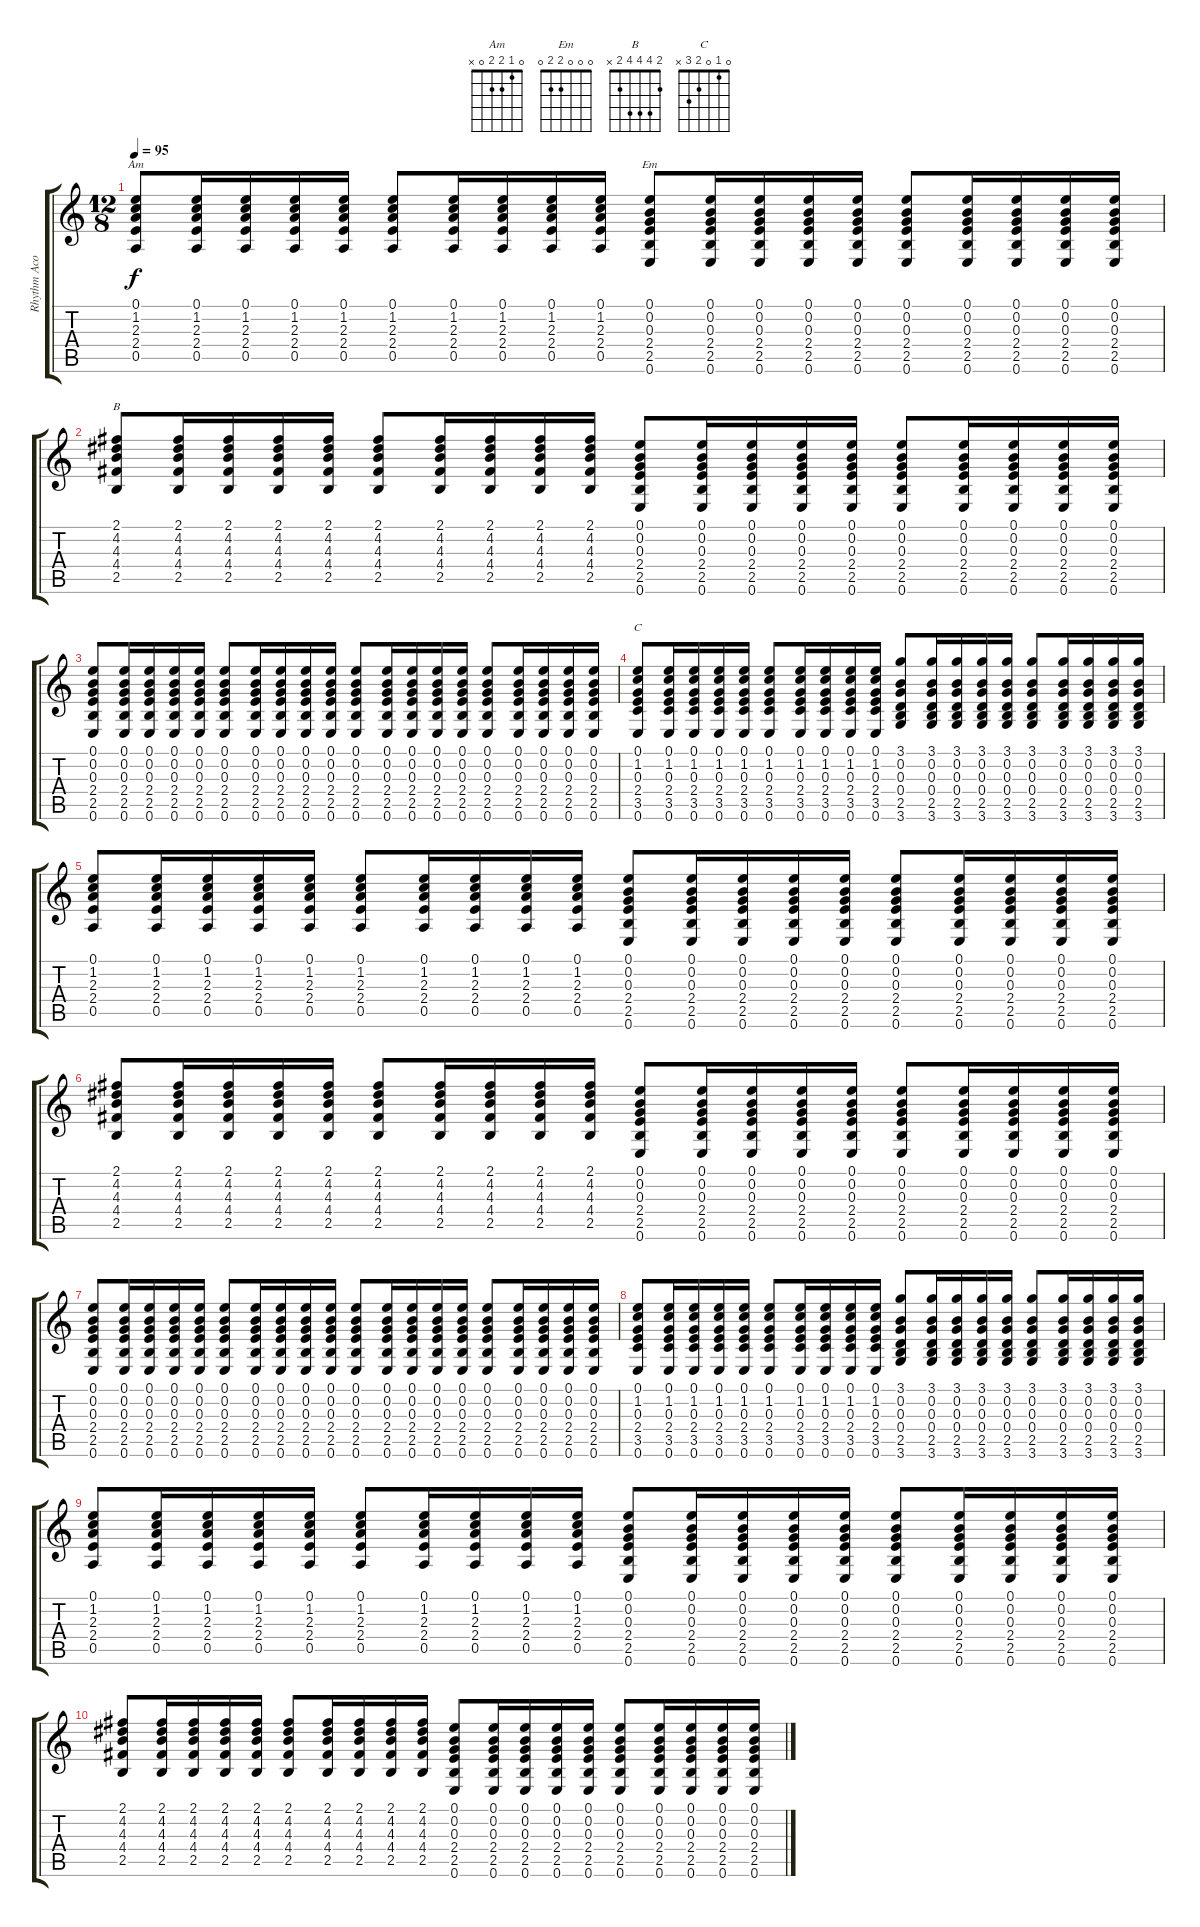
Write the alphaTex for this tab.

\track ("Rhythm Acoustic" "Rhythm Aco") {instrument acousticguitarsteel}
\staff {score tabs}
\tuning (E4 B3 G3 D3 A2 E2) {hide}
\chord ("Am" 0 1 2 2 0 x)
\chord ("Em" 0 0 0 2 2 0)
\chord ("B" 2 4 4 4 2 x)
\chord ("C" 0 1 0 2 3 x)
\ts (12 8)
\tempo 95
\clef g2
\ks c
(0.1 1.2 2.3 2.4 0.5).8{ch "Am" dy f} (0.1 1.2 2.3 2.4 0.5).16 (0.1 1.2 2.3 2.4 0.5).16 (0.1 1.2 2.3 2.4 0.5).16 (0.1 1.2 2.3 2.4 0.5).16 (0.1 1.2 2.3 2.4 0.5).8 (0.1 1.2 2.3 2.4 0.5).16 (0.1 1.2 2.3 2.4 0.5).16 (0.1 1.2 2.3 2.4 0.5).16 (0.1 1.2 2.3 2.4 0.5).16 (0.1 0.2 0.3 2.4 2.5 0.6).8{ch "Em"} (0.1 0.2 0.3 2.4 2.5 0.6).16 (0.1 0.2 0.3 2.4 2.5 0.6).16 (0.1 0.2 0.3 2.4 2.5 0.6).16 (0.1 0.2 0.3 2.4 2.5 0.6).16 (0.1 0.2 0.3 2.4 2.5 0.6).8 (0.1 0.2 0.3 2.4 2.5 0.6).16 (0.1 0.2 0.3 2.4 2.5 0.6).16 (0.1 0.2 0.3 2.4 2.5 0.6).16 (0.1 0.2 0.3 2.4 2.5 0.6).16 |
(2.1 4.2 4.3 4.4 2.5).8{ch "B"} (2.1 4.2 4.3 4.4 2.5).16 (2.1 4.2 4.3 4.4 2.5).16 (2.1 4.2 4.3 4.4 2.5).16 (2.1 4.2 4.3 4.4 2.5).16 (2.1 4.2 4.3 4.4 2.5).8 (2.1 4.2 4.3 4.4 2.5).16 (2.1 4.2 4.3 4.4 2.5).16 (2.1 4.2 4.3 4.4 2.5).16 (2.1 4.2 4.3 4.4 2.5).16 (0.1 0.2 0.3 2.4 2.5 0.6).8 (0.1 0.2 0.3 2.4 2.5 0.6).16 (0.1 0.2 0.3 2.4 2.5 0.6).16 (0.1 0.2 0.3 2.4 2.5 0.6).16 (0.1 0.2 0.3 2.4 2.5 0.6).16 (0.1 0.2 0.3 2.4 2.5 0.6).8 (0.1 0.2 0.3 2.4 2.5 0.6).16 (0.1 0.2 0.3 2.4 2.5 0.6).16 (0.1 0.2 0.3 2.4 2.5 0.6).16 (0.1 0.2 0.3 2.4 2.5 0.6).16 |
(0.1 0.2 0.3 2.4 2.5 0.6).8 (0.1 0.2 0.3 2.4 2.5 0.6).16 (0.1 0.2 0.3 2.4 2.5 0.6).16 (0.1 0.2 0.3 2.4 2.5 0.6).16 (0.1 0.2 0.3 2.4 2.5 0.6).16 (0.1 0.2 0.3 2.4 2.5 0.6).8 (0.1 0.2 0.3 2.4 2.5 0.6).16 (0.1 0.2 0.3 2.4 2.5 0.6).16 (0.1 0.2 0.3 2.4 2.5 0.6).16 (0.1 0.2 0.3 2.4 2.5 0.6).16 (0.1 0.2 0.3 2.4 2.5 0.6).8 (0.1 0.2 0.3 2.4 2.5 0.6).16 (0.1 0.2 0.3 2.4 2.5 0.6).16 (0.1 0.2 0.3 2.4 2.5 0.6).16 (0.1 0.2 0.3 2.4 2.5 0.6).16 (0.1 0.2 0.3 2.4 2.5 0.6).8 (0.1 0.2 0.3 2.4 2.5 0.6).16 (0.1 0.2 0.3 2.4 2.5 0.6).16 (0.1 0.2 0.3 2.4 2.5 0.6).16 (0.1 0.2 0.3 2.4 2.5 0.6).16 |
(0.1 1.2 0.3 2.4 3.5 0.6).8{ch "C"} (0.1 1.2 0.3 2.4 3.5 0.6).16 (0.1 1.2 0.3 2.4 3.5 0.6).16 (0.1 1.2 0.3 2.4 3.5 0.6).16 (0.1 1.2 0.3 2.4 3.5 0.6).16 (0.1 1.2 0.3 2.4 3.5 0.6).8 (0.1 1.2 0.3 2.4 3.5 0.6).16 (0.1 1.2 0.3 2.4 3.5 0.6).16 (0.1 1.2 0.3 2.4 3.5 0.6).16 (0.1 1.2 0.3 2.4 3.5 0.6).16 (3.1 0.2 0.3 0.4 2.5 3.6).8 (3.1 0.2 0.3 0.4 2.5 3.6).16 (3.1 0.2 0.3 0.4 2.5 3.6).16 (3.1 0.2 0.3 0.4 2.5 3.6).16 (3.1 0.2 0.3 0.4 2.5 3.6).16 (3.1 0.2 0.3 0.4 2.5 3.6).8 (3.1 0.2 0.3 0.4 2.5 3.6).16 (3.1 0.2 0.3 0.4 2.5 3.6).16 (3.1 0.2 0.3 0.4 2.5 3.6).16 (3.1 0.2 0.3 0.4 2.5 3.6).16 |
(0.1 1.2 2.3 2.4 0.5).8 (0.1 1.2 2.3 2.4 0.5).16 (0.1 1.2 2.3 2.4 0.5).16 (0.1 1.2 2.3 2.4 0.5).16 (0.1 1.2 2.3 2.4 0.5).16 (0.1 1.2 2.3 2.4 0.5).8 (0.1 1.2 2.3 2.4 0.5).16 (0.1 1.2 2.3 2.4 0.5).16 (0.1 1.2 2.3 2.4 0.5).16 (0.1 1.2 2.3 2.4 0.5).16 (0.1 0.2 0.3 2.4 2.5 0.6).8 (0.1 0.2 0.3 2.4 2.5 0.6).16 (0.1 0.2 0.3 2.4 2.5 0.6).16 (0.1 0.2 0.3 2.4 2.5 0.6).16 (0.1 0.2 0.3 2.4 2.5 0.6).16 (0.1 0.2 0.3 2.4 2.5 0.6).8 (0.1 0.2 0.3 2.4 2.5 0.6).16 (0.1 0.2 0.3 2.4 2.5 0.6).16 (0.1 0.2 0.3 2.4 2.5 0.6).16 (0.1 0.2 0.3 2.4 2.5 0.6).16 |
(2.1 4.2 4.3 4.4 2.5).8 (2.1 4.2 4.3 4.4 2.5).16 (2.1 4.2 4.3 4.4 2.5).16 (2.1 4.2 4.3 4.4 2.5).16 (2.1 4.2 4.3 4.4 2.5).16 (2.1 4.2 4.3 4.4 2.5).8 (2.1 4.2 4.3 4.4 2.5).16 (2.1 4.2 4.3 4.4 2.5).16 (2.1 4.2 4.3 4.4 2.5).16 (2.1 4.2 4.3 4.4 2.5).16 (0.1 0.2 0.3 2.4 2.5 0.6).8 (0.1 0.2 0.3 2.4 2.5 0.6).16 (0.1 0.2 0.3 2.4 2.5 0.6).16 (0.1 0.2 0.3 2.4 2.5 0.6).16 (0.1 0.2 0.3 2.4 2.5 0.6).16 (0.1 0.2 0.3 2.4 2.5 0.6).8 (0.1 0.2 0.3 2.4 2.5 0.6).16 (0.1 0.2 0.3 2.4 2.5 0.6).16 (0.1 0.2 0.3 2.4 2.5 0.6).16 (0.1 0.2 0.3 2.4 2.5 0.6).16 |
(0.1 0.2 0.3 2.4 2.5 0.6).8 (0.1 0.2 0.3 2.4 2.5 0.6).16 (0.1 0.2 0.3 2.4 2.5 0.6).16 (0.1 0.2 0.3 2.4 2.5 0.6).16 (0.1 0.2 0.3 2.4 2.5 0.6).16 (0.1 0.2 0.3 2.4 2.5 0.6).8 (0.1 0.2 0.3 2.4 2.5 0.6).16 (0.1 0.2 0.3 2.4 2.5 0.6).16 (0.1 0.2 0.3 2.4 2.5 0.6).16 (0.1 0.2 0.3 2.4 2.5 0.6).16 (0.1 0.2 0.3 2.4 2.5 0.6).8 (0.1 0.2 0.3 2.4 2.5 0.6).16 (0.1 0.2 0.3 2.4 2.5 0.6).16 (0.1 0.2 0.3 2.4 2.5 0.6).16 (0.1 0.2 0.3 2.4 2.5 0.6).16 (0.1 0.2 0.3 2.4 2.5 0.6).8 (0.1 0.2 0.3 2.4 2.5 0.6).16 (0.1 0.2 0.3 2.4 2.5 0.6).16 (0.1 0.2 0.3 2.4 2.5 0.6).16 (0.1 0.2 0.3 2.4 2.5 0.6).16 |
(0.1 1.2 0.3 2.4 3.5 0.6).8 (0.1 1.2 0.3 2.4 3.5 0.6).16 (0.1 1.2 0.3 2.4 3.5 0.6).16 (0.1 1.2 0.3 2.4 3.5 0.6).16 (0.1 1.2 0.3 2.4 3.5 0.6).16 (0.1 1.2 0.3 2.4 3.5 0.6).8 (0.1 1.2 0.3 2.4 3.5 0.6).16 (0.1 1.2 0.3 2.4 3.5 0.6).16 (0.1 1.2 0.3 2.4 3.5 0.6).16 (0.1 1.2 0.3 2.4 3.5 0.6).16 (3.1 0.2 0.3 0.4 2.5 3.6).8 (3.1 0.2 0.3 0.4 2.5 3.6).16 (3.1 0.2 0.3 0.4 2.5 3.6).16 (3.1 0.2 0.3 0.4 2.5 3.6).16 (3.1 0.2 0.3 0.4 2.5 3.6).16 (3.1 0.2 0.3 0.4 2.5 3.6).8 (3.1 0.2 0.3 0.4 2.5 3.6).16 (3.1 0.2 0.3 0.4 2.5 3.6).16 (3.1 0.2 0.3 0.4 2.5 3.6).16 (3.1 0.2 0.3 0.4 2.5 3.6).16 |
(0.1 1.2 2.3 2.4 0.5).8{volume 2} (0.1 1.2 2.3 2.4 0.5).16 (0.1 1.2 2.3 2.4 0.5).16 (0.1 1.2 2.3 2.4 0.5).16 (0.1 1.2 2.3 2.4 0.5).16 (0.1 1.2 2.3 2.4 0.5).8 (0.1 1.2 2.3 2.4 0.5).16 (0.1 1.2 2.3 2.4 0.5).16 (0.1 1.2 2.3 2.4 0.5).16 (0.1 1.2 2.3 2.4 0.5).16 (0.1 0.2 0.3 2.4 2.5 0.6).8 (0.1 0.2 0.3 2.4 2.5 0.6).16 (0.1 0.2 0.3 2.4 2.5 0.6).16 (0.1 0.2 0.3 2.4 2.5 0.6).16 (0.1 0.2 0.3 2.4 2.5 0.6).16 (0.1 0.2 0.3 2.4 2.5 0.6).8 (0.1 0.2 0.3 2.4 2.5 0.6).16 (0.1 0.2 0.3 2.4 2.5 0.6).16 (0.1 0.2 0.3 2.4 2.5 0.6).16 (0.1 0.2 0.3 2.4 2.5 0.6).16 |
(2.1 4.2 4.3 4.4 2.5).8 (2.1 4.2 4.3 4.4 2.5).16 (2.1 4.2 4.3 4.4 2.5).16 (2.1 4.2 4.3 4.4 2.5).16 (2.1 4.2 4.3 4.4 2.5).16 (2.1 4.2 4.3 4.4 2.5).8 (2.1 4.2 4.3 4.4 2.5).16 (2.1 4.2 4.3 4.4 2.5).16 (2.1 4.2 4.3 4.4 2.5).16 (2.1 4.2 4.3 4.4 2.5).16 (0.1 0.2 0.3 2.4 2.5 0.6).8 (0.1 0.2 0.3 2.4 2.5 0.6).16 (0.1 0.2 0.3 2.4 2.5 0.6).16 (0.1 0.2 0.3 2.4 2.5 0.6).16 (0.1 0.2 0.3 2.4 2.5 0.6).16 (0.1 0.2 0.3 2.4 2.5 0.6).8 (0.1 0.2 0.3 2.4 2.5 0.6).16 (0.1 0.2 0.3 2.4 2.5 0.6).16 (0.1 0.2 0.3 2.4 2.5 0.6).16 (0.1 0.2 0.3 2.4 2.5 0.6).16
